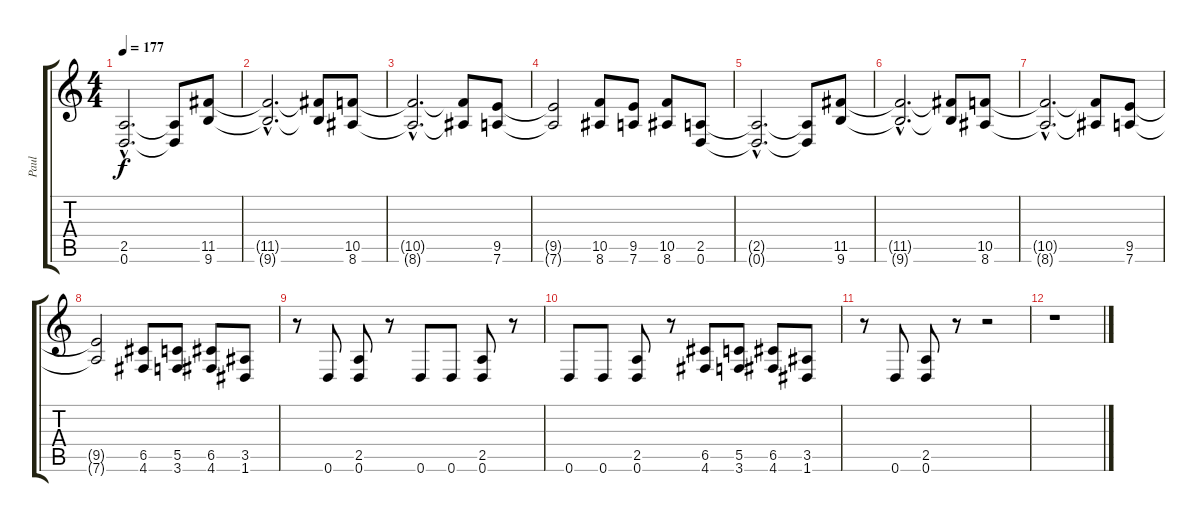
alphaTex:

\track ("Paul" "Paul") {instrument distortionguitar}
\staff {score tabs}
\tuning (D4 A3 F3 C3 G2 D2) {hide}
\ts (4 4)
\tempo 177
\clef g2
\ks c
(2.5{hac t} 0.6{hac t}).2{d dy f} (2.5{t} 0.6{t}).8 (11.5 9.6).8 |
(11.5{hac t} 9.6{hac t}).2{d} (11.5{t} 9.6{t}).8 (10.5 8.6).8 |
(10.5{hac t} 8.6{hac t}).2{d} (10.5{t} 8.6{t}).8 (9.5 7.6).8 |
(9.5{t} 7.6{t}).2 (10.5 8.6).8 (9.5 7.6).8 (10.5 8.6).8 (2.5 0.6).8 |
(2.5{hac t} 0.6{hac t}).2{d} (2.5{t} 0.6{t}).8 (11.5 9.6).8 |
(11.5{hac t} 9.6{hac t}).2{d} (11.5{t} 9.6{t}).8 (10.5 8.6).8 |
(10.5{hac t} 8.6{hac t}).2{d} (10.5{t} 8.6{t}).8 (9.5 7.6).8 |
(9.5{t} 7.6{t}).2 (6.5 4.6).8 (5.5 3.6).8 (6.5 4.6).8 (3.5 1.6).8 |
r.8 0.6.8 (2.5 0.6).8 r.8 0.6.8 0.6.8 (2.5 0.6).8 r.8 |
0.6.8 0.6.8 (2.5 0.6).8 r.8 (6.5 4.6).8 (5.5 3.6).8 (6.5 4.6).8 (3.5 1.6).8 |
r.8 0.6.8 (2.5 0.6).8 r.8 r.2 |
r.1
